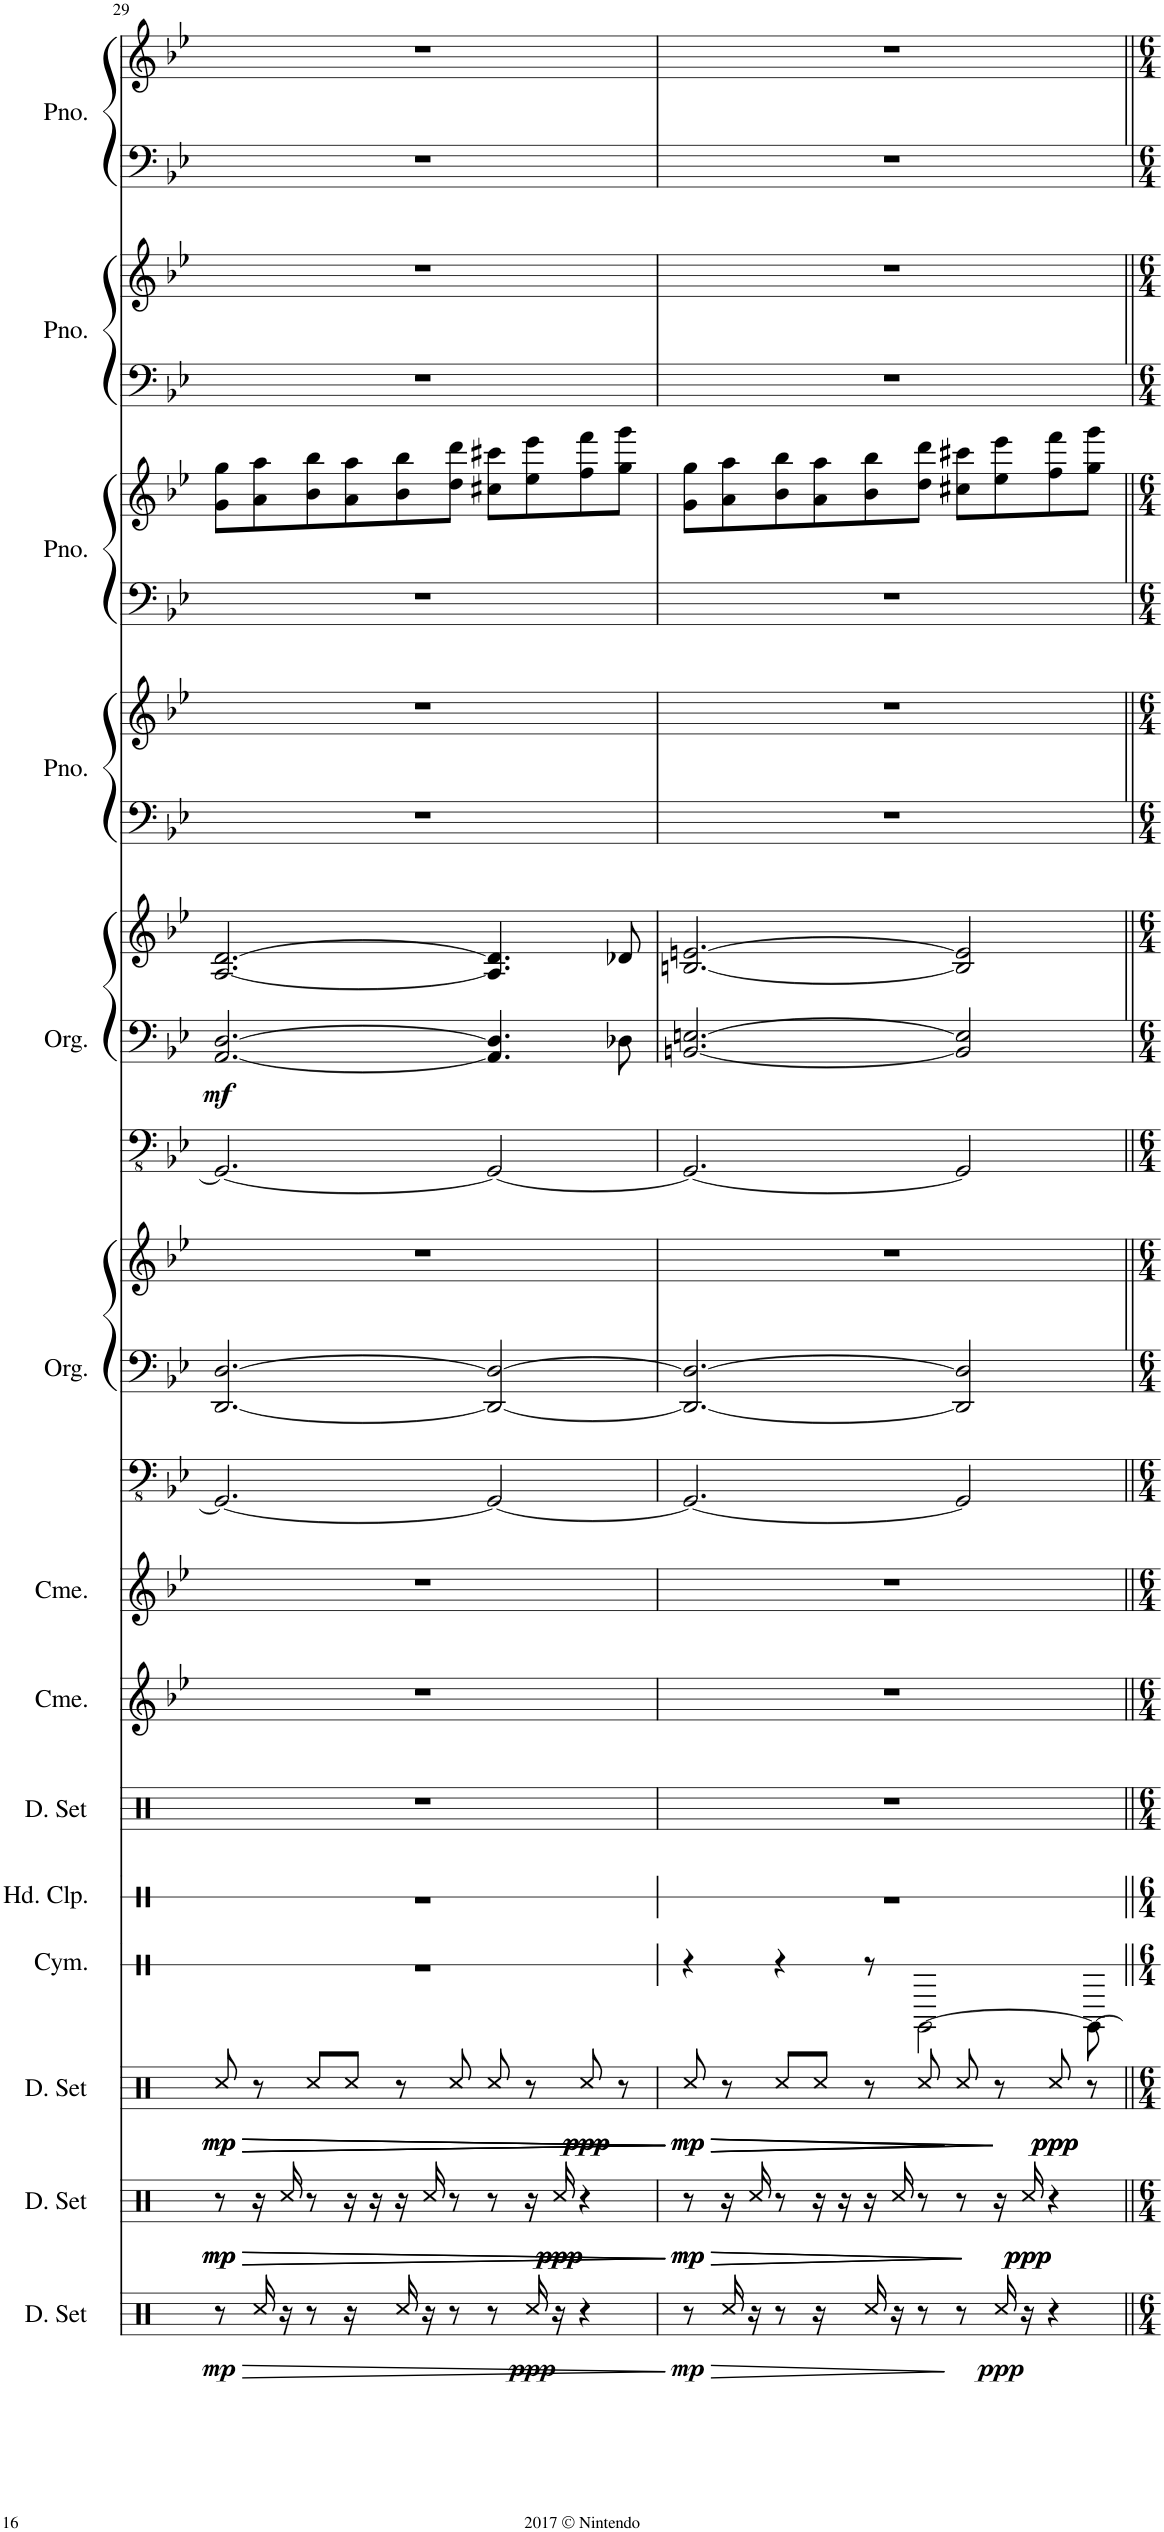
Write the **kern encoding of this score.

**kern	**dynam	**kern	**dynam	**kern	**dynam	**kern	**kern	**kern	**kern	**kern	**kern	**kern	**kern	**kern	**kern	**kern	**dynam	**kern	**kern	**kern	**kern	**kern	**kern	**kern	**kern
*part14	*part14	*part13	*part13	*part12	*part12	*part11	*part10	*part9	*part8	*part7	*part6	*part6	*part6	*part5	*part5	*part5	*part5	*part4	*part4	*part3	*part3	*part2	*part2	*part1	*part1
*staff22	*staff22	*staff21	*staff21	*staff20	*staff20	*staff19	*staff18	*staff17	*staff16	*staff15	*staff14	*staff13	*staff12	*staff11	*staff10	*staff9	*staff9/10/11	*staff8	*staff7	*staff6	*staff5	*staff4	*staff3	*staff2	*staff1
*I"Drumset	*	*I"Drumset	*	*I"Drumset	*	*I"Cymbal	*I"Hand Clap	*I"Drumset	*I"Chimes	*I"Chimes	*I"Organ	*	*	*I"Organ	*	*	*	*I"Piano	*	*I"Piano	*	*I"Piano	*	*I"Piano	*
*I'D. Set	*	*I'D. Set	*	*I'D. Set	*	*I'Cym.	*I'Hd. Clp.	*I'D. Set	*I'Cme.	*I'Cme.	*I'Org.	*	*	*I'Org.	*	*	*	*I'Pno.	*	*I'Pno.	*	*I'Pno.	*	*I'Pno.	*
!!LO:PB:g=z
*clefX	*	*clefX	*	*clefX	*	*clefX	*clefX	*clefX	*clefG2	*clefG2	*clefFv4	*clefF4	*clefG2	*clefFv4	*clefF4	*clefG2	*	*clefF4	*clefG2	*clefF4	*clefG2	*clefF4	*clefG2	*clefF4	*clefG2
*k[]	*	*k[]	*	*k[]	*	*k[]	*k[]	*k[]	*k[b-e-]	*k[b-e-]	*k[b-e-]	*k[b-e-]	*k[b-e-]	*k[b-e-]	*k[b-e-]	*k[b-e-]	*	*k[b-e-]	*k[b-e-]	*k[b-e-]	*k[b-e-]	*k[b-e-]	*k[b-e-]	*k[b-e-]	*k[b-e-]
*M5/4	*	*M5/4	*	*M5/4	*	*M5/4	*M5/4	*M5/4	*M5/4	*M5/4	*M5/4	*M5/4	*M5/4	*M5/4	*M5/4	*M5/4	*	*M5/4	*M5/4	*M5/4	*M5/4	*M5/4	*M5/4	*M5/4	*M5/4
=29	=29	=29	=29	=29	=29	=29	=29	=29	=29	=29	=29	=29	=29	=29	=29	=29	=29	=29	=29	=29	=29	=29	=29	=29	=29
!	!LO:HP:b	!	!LO:HP:b	!	!LO:HP:b	!	!	!	!	!	!	!	!	!	!	!	!	!	!	!	!	!	!	!	!
!	!LO:DY:n=1:b	!	!LO:DY:n=1:b	!	!	!	!	!	!	!	!	!	!	!	!	!	!	!	!	!	!	!	!	!	!
!	!	!	!LO:DY:n=2:b	!	!LO:DY:n=1:b	!	!	!	!	!	!	!	!	!	!	!	!	!	!	!	!	!	!	!	!
!	!	!	!	!	!LO:DY:n=2:b	!	!	!	!	!	!	!	!	!	!	!	!LO:DY:b=2	!	!	!	!	!	!	!	!
8r	> mp	8r	> mp mp	8Rcc/	> mp mp	4%5r	4%5r	4%5r	4%5r	4%5r	2.GGG/_	[2.DD/ [2.D/	4%5r	2.GGG/_	[2.AA/ [2.D/	[2.A/ [2.d/	mf	4%5r	4%5r	4%5r	8g\ 8gg\L	4%5r	4%5r	4%5r	4%5r
!	!	!	!LO:HP:b	!	!LO:HP:b	!	!	!	!	!	!	!	!	!	!	!	!	!	!	!	!	!	!	!	!
16Rcc/	.	16r	>	8r	>	.	.	.	.	.	.	.	.	.	.	.	.	.	.	.	8a\ 8aa\	.	.	.	.
16r	.	16Rcc/	.	.	.	.	.	.	.	.	.	.	.	.	.	.	.	.	.	.	.	.	.	.	.
!	!	!	!	!	!LO:HP:b	!	!	!	!	!	!	!	!	!	!	!	!	!	!	!	!	!	!	!	!
8r	.	8r	.	8Rcc/L	>	.	.	.	.	.	.	.	.	.	.	.	.	.	.	.	8b-\ 8bb-\	.	.	.	.
16r	.	16r	.	8Rcc/J	.	.	.	.	.	.	.	.	.	.	.	.	.	.	.	.	8a\ 8aa\	.	.	.	.
16ryy	.	16r	.	.	.	.	.	.	.	.	.	.	.	.	.	.	.	.	.	.	.	.	.	.	.
16Rcc/	.	16r	.	8r	.	.	.	.	.	.	.	.	.	.	.	.	.	.	.	.	8b-\ 8bb-\	.	.	.	.
16r	.	16Rcc/	.	.	.	.	.	.	.	.	.	.	.	.	.	.	.	.	.	.	.	.	.	.	.
8r	.	8r	.	8Rcc/	.	.	.	.	.	.	.	.	.	.	.	.	.	.	.	.	8dd\ 8ddd\J	.	.	.	.
8r	.	8r	.	8Rcc/	.	.	.	.	.	.	2GGG/_	2DD/_ 2D/_	.	2GGG/_	4.AA/] 4.D/]	4.A/] 4.d/]	.	.	.	.	8cc#X\ 8ccc#X\L	.	.	.	.
!	!LO:DY:n=2:b	!	!	!	!	!	!	!	!	!	!	!	!	!	!	!	!	!	!	!	!	!	!	!	!
16Rcc/	ppp	16r	.	8r	.	.	.	.	.	.	.	.	.	.	.	.	.	.	.	.	8ee-\ 8eee-\	.	.	.	.
!	!	!	!LO:DY:n=3:b	!	!	!	!	!	!	!	!	!	!	!	!	!	!	!	!	!	!	!	!	!	!
!	!	!	!LO:DY:n=4:b	!	!	!	!	!	!	!	!	!	!	!	!	!	!	!	!	!	!	!	!	!	!
16r	.	16Rcc/	ppp ppp	.	.	.	.	.	.	.	.	.	.	.	.	.	.	.	.	.	.	.	.	.	.
!	!	!	!	!	!LO:DY:n=3:b	!	!	!	!	!	!	!	!	!	!	!	!	!	!	!	!	!	!	!	!
!	!	!	!	!	!LO:DY:n=4:b	!	!	!	!	!	!	!	!	!	!	!	!	!	!	!	!	!	!	!	!
4r	.	4r	.	8Rcc/	ppp ppp	.	.	.	.	.	.	.	.	.	.	.	.	.	.	.	8ff\ 8fff\	.	.	.	.
.	.	.	.	8r	.	.	.	.	.	.	.	.	.	.	8D-X\	8d-X/	.	.	.	.	8gg\ 8ggg\J	.	.	.	.
.	]	.	] ]	.	] ] ]	.	.	.	.	.	.	.	.	.	.	.	.	.	.	.	.	.	.	.	.
=30	=30	=30	=30	=30	=30	=30	=30	=30	=30	=30	=30	=30	=30	=30	=30	=30	=30	=30	=30	=30	=30	=30	=30	=30	=30
!	!LO:HP:b	!	!LO:HP:b	!	!LO:HP:b	!	!	!	!	!	!	!	!	!	!	!	!	!	!	!	!	!	!	!	!
!	!LO:DY:n=1:b	!	!LO:DY:n=1:b	!	!	!	!	!	!	!	!	!	!	!	!	!	!	!	!	!	!	!	!	!	!
!	!	!	!LO:DY:n=2:b	!	!LO:DY:n=1:b	!	!	!	!	!	!	!	!	!	!	!	!	!	!	!	!	!	!	!	!
!	!	!	!	!	!LO:DY:n=2:b	!	!	!	!	!	!	!	!	!	!	!	!	!	!	!	!	!	!	!	!
8r	> mp	8r	> mp mp	8Rcc/	> mp mp	4r	4%5r	4%5r	4%5r	4%5r	2.GGG/_	2.DD/_ 2.D/_	4%5r	2.GGG/_	[2.BBn/ [2.En/	[2.Bn/ [2.en/	.	4%5r	4%5r	4%5r	8g\ 8gg\L	4%5r	4%5r	4%5r	4%5r
!	!	!	!LO:HP:b	!	!LO:HP:b	!	!	!	!	!	!	!	!	!	!	!	!	!	!	!	!	!	!	!	!
16Rcc/	.	16r	>	8r	>	.	.	.	.	.	.	.	.	.	.	.	.	.	.	.	8a\ 8aa\	.	.	.	.
16r	.	16Rcc/	.	.	.	.	.	.	.	.	.	.	.	.	.	.	.	.	.	.	.	.	.	.	.
!	!	!	!	!	!LO:HP:b	!	!	!	!	!	!	!	!	!	!	!	!	!	!	!	!	!	!	!	!
8r	.	8r	.	8Rcc/L	>	4r	.	.	.	.	.	.	.	.	.	.	.	.	.	.	8b-\ 8bb-\	.	.	.	.
16r	.	16r	.	8Rcc/J	.	.	.	.	.	.	.	.	.	.	.	.	.	.	.	.	8a\ 8aa\	.	.	.	.
16ryy	.	16r	.	.	.	.	.	.	.	.	.	.	.	.	.	.	.	.	.	.	.	.	.	.	.
16Rcc/	.	16r	.	8r	.	8r	.	.	.	.	.	.	.	.	.	.	.	.	.	.	8b-\ 8bb-\	.	.	.	.
16r	.	16Rcc/	.	.	.	.	.	.	.	.	.	.	.	.	.	.	.	.	.	.	.	.	.	.	.
8r	.	8r	.	8Rcc/	.	[2A\	.	.	.	.	.	.	.	.	.	.	.	.	.	.	8dd\ 8ddd\J	.	.	.	.
8r	.	8r	.	8Rcc/	.	.	.	.	.	.	2GGG/]	2DD/] 2D/]	.	2GGG/]	2BB/] 2E/]	2B/] 2e/]	.	.	.	.	8cc#X\ 8ccc#X\L	.	.	.	.
!	!LO:DY:n=2:b	!	!	!	!	!	!	!	!	!	!	!	!	!	!	!	!	!	!	!	!	!	!	!	!
16Rcc/	ppp	16r	.	8r	.	.	.	.	.	.	.	.	.	.	.	.	.	.	.	.	8ee-\ 8eee-\	.	.	.	.
!	!	!	!LO:DY:n=3:b	!	!	!	!	!	!	!	!	!	!	!	!	!	!	!	!	!	!	!	!	!	!
!	!	!	!LO:DY:n=4:b	!	!	!	!	!	!	!	!	!	!	!	!	!	!	!	!	!	!	!	!	!	!
16r	.	16Rcc/	ppp ppp	.	.	.	.	.	.	.	.	.	.	.	.	.	.	.	.	.	.	.	.	.	.
!	!	!	!	!	!LO:DY:n=3:b	!	!	!	!	!	!	!	!	!	!	!	!	!	!	!	!	!	!	!	!
!	!	!	!	!	!LO:DY:n=4:b	!	!	!	!	!	!	!	!	!	!	!	!	!	!	!	!	!	!	!	!
4r	.	4r	.	8Rcc/	ppp ppp	.	.	.	.	.	.	.	.	.	.	.	.	.	.	.	8ff\ 8fff\	.	.	.	.
.	.	.	.	8r	.	8A\_	.	.	.	.	.	.	.	.	.	.	.	.	.	.	8gg\ 8ggg\J	.	.	.	.
.	]	.	] ]	.	] ] ]	.	.	.	.	.	.	.	.	.	.	.	.	.	.	.	.	.	.	.	.
=||	=||	=||	=||	=||	=||	=||	=||	=||	=||	=||	=||	=||	=||	=||	=||	=||	=||	=||	=||	=||	=||	=||	=||	=||	=||
*-	*-	*-	*-	*-	*-	*-	*-	*-	*-	*-	*-	*-	*-	*-	*-	*-	*-	*-	*-	*-	*-	*-	*-	*-	*-
